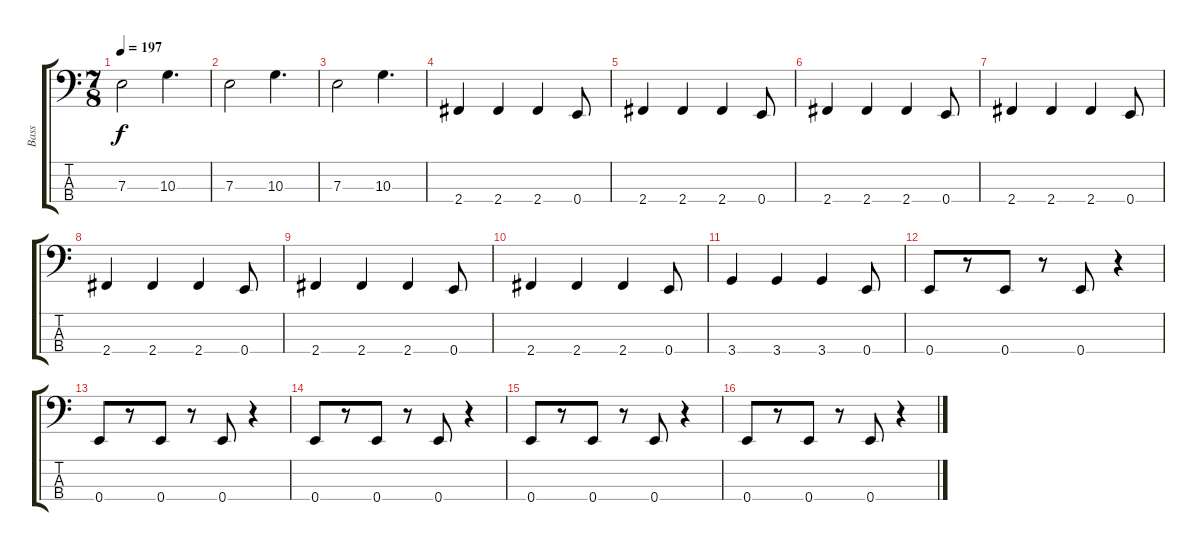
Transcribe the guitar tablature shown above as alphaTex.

\track ("Bass" "Bass") {instrument electricbassfinger}
\staff {score tabs}
\tuning (G2 D2 A1 E1) {hide}
\ts (7 8)
\tempo 197
\clef f4
\ks c
7.3.2{dy f instrument acousticbass} 10.3.4{d} |
7.3.2{instrument acousticbass} 10.3.4{d} |
7.3.2{instrument acousticbass} 10.3.4{d} |
2.4.4{volume 16 instrument electricbassfinger} 2.4.4 2.4.4 0.4.8 |
2.4.4{volume 16 instrument electricbassfinger} 2.4.4 2.4.4 0.4.8 |
2.4.4{volume 16 instrument electricbassfinger} 2.4.4 2.4.4 0.4.8 |
2.4.4{volume 16 instrument electricbassfinger} 2.4.4 2.4.4 0.4.8 |
2.4.4{volume 16 instrument electricbassfinger} 2.4.4 2.4.4 0.4.8 |
2.4.4{volume 16 instrument electricbassfinger} 2.4.4 2.4.4 0.4.8 |
2.4.4{volume 16 instrument electricbassfinger} 2.4.4 2.4.4 0.4.8 |
3.4.4{volume 16 instrument electricbassfinger} 3.4.4 3.4.4 0.4.8 |
0.4.8 r.8 0.4.8 r.8 0.4.8 r.4 |
0.4.8 r.8 0.4.8 r.8 0.4.8 r.4 |
0.4.8 r.8 0.4.8 r.8 0.4.8 r.4 |
0.4.8 r.8 0.4.8 r.8 0.4.8 r.4 |
0.4.8 r.8 0.4.8 r.8 0.4.8 r.4
